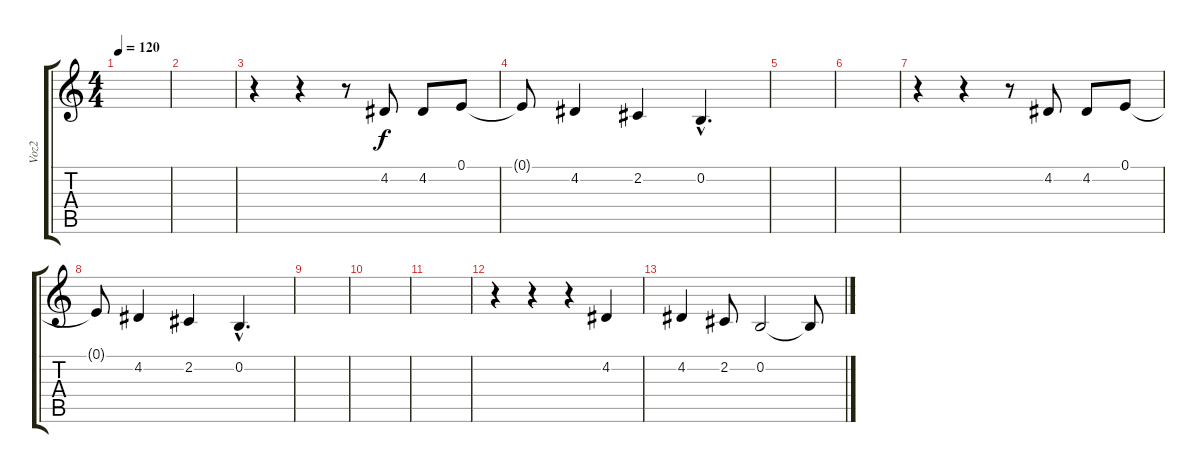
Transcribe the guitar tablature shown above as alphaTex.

\track ("Voz2" "Voz2") {instrument cello}
\staff {score tabs}
\tuning (E4 B3 G3 D3 A2 E2) {hide}
\ts (4 4)
\tempo 120
\clef g2
\ks c
|
|
r.4 r.4 r.8 4.2.8 4.2.8 0.1.8 |
0.1{t}.8 4.2.4 2.2.4 0.2{hac}.4{d} |
|
|
r.4 r.4 r.8 4.2.8 4.2.8 0.1.8 |
0.1{t}.8 4.2.4 2.2.4 0.2{hac}.4{d} |
|
|
|
r.4 r.4 r.4 4.2.4 |
4.2.4 2.2.8 0.2.2 0.2{t}.8
